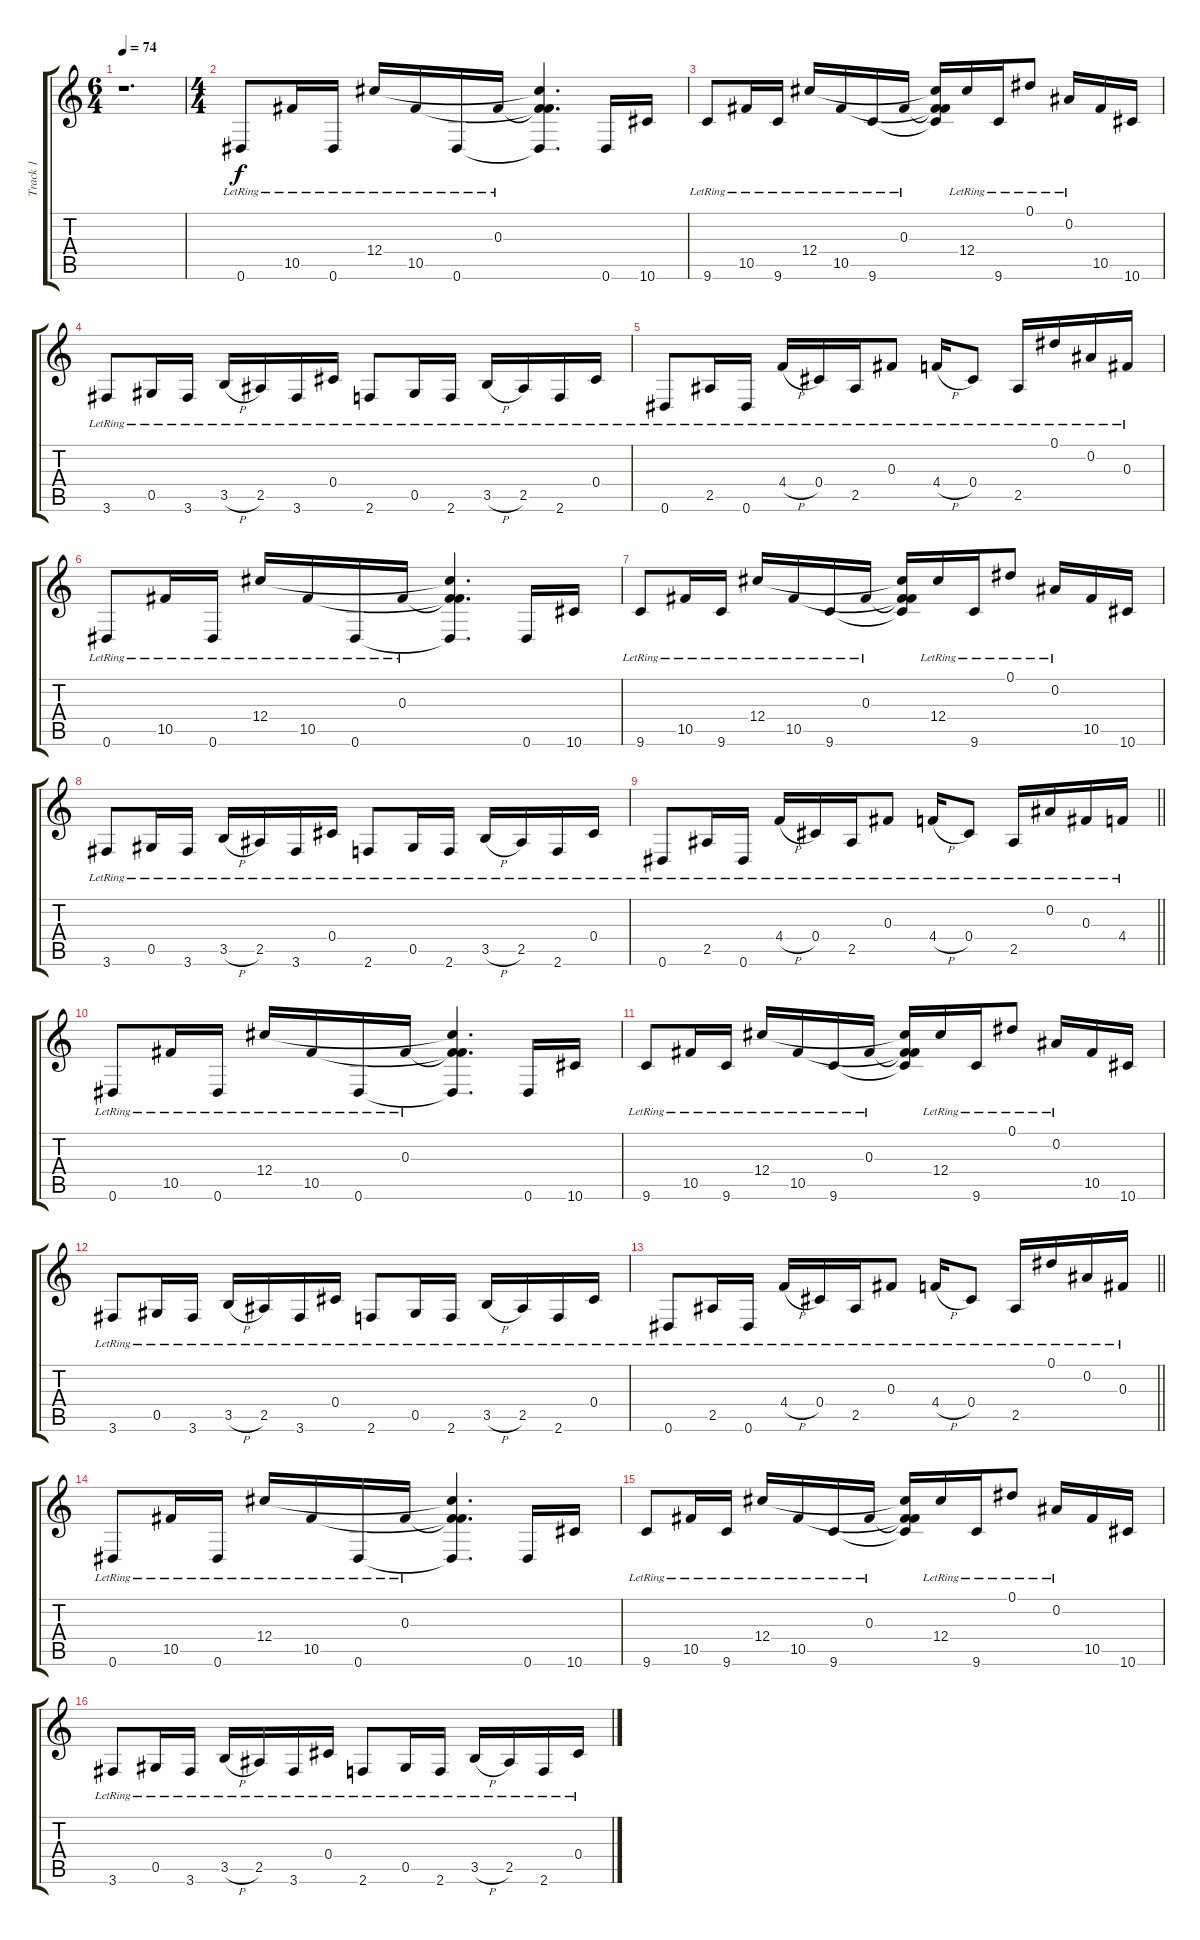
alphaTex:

\track ("Track 1" "Track 1") {instrument acousticguitarsteel}
\staff {score tabs}
\tuning (Eb4 Bb3 Gb3 Db3 Ab2 Eb2) {hide}
\ts (6 4)
\tempo 74
\clef g2
\ks c
r.1{d dy f instrument acousticguitarsteel} |
\ts (4 4)
0.6{lr}.8 10.5{lr}.16 0.6{lr}.16 12.4{lr}.16 10.5{lr}.16 0.6{lr}.16 0.3{lr}.16 (0.3{t} 12.4{t} 10.5{t} 0.6{t}).4{d} 0.6.16 10.6.16 |
9.6{lr}.8 10.5{lr}.16 9.6{lr}.16 12.4{lr}.16 10.5{lr}.16 9.6{lr}.16 0.3{lr}.16 (0.3{t} 12.4{t} 10.5{t} 9.6{t}).16 12.4{lr}.16 9.6{lr}.16 0.1{lr}.8 0.2{lr}.16 10.5.16 10.6.16 |
3.6{lr}.8 0.5{lr}.16 3.6{lr}.16 3.5{h lr}.16 2.5{lr}.16 3.6{lr}.16 0.4{lr}.16 2.6{lr}.8 0.5{lr}.16 2.6{lr}.16 3.5{h lr}.16 2.5{lr}.16 2.6{lr}.16 0.4{lr}.16 |
0.6{lr}.8 2.5{lr}.16 0.6{lr}.16 4.4{h lr}.16 0.4{lr}.16 2.5{lr}.16 0.3{lr}.8 4.4{h lr}.16 0.4{lr}.8 2.5{lr}.16 0.1{lr}.16 0.2{lr}.16 0.3{lr}.16 |
0.6{lr}.8 10.5{lr}.16 0.6{lr}.16 12.4{lr}.16 10.5{lr}.16 0.6{lr}.16 0.3{lr}.16 (0.3{t} 12.4{t} 10.5{t} 0.6{t}).4{d} 0.6.16 10.6.16 |
9.6{lr}.8 10.5{lr}.16 9.6{lr}.16 12.4{lr}.16 10.5{lr}.16 9.6{lr}.16 0.3{lr}.16 (0.3{t} 12.4{t} 10.5{t} 9.6{t}).16 12.4{lr}.16 9.6{lr}.16 0.1{lr}.8 0.2{lr}.16 10.5.16 10.6.16 |
3.6{lr}.8 0.5{lr}.16 3.6{lr}.16 3.5{h lr}.16 2.5{lr}.16 3.6{lr}.16 0.4{lr}.16 2.6{lr}.8 0.5{lr}.16 2.6{lr}.16 3.5{h lr}.16 2.5{lr}.16 2.6{lr}.16 0.4{lr}.16 |
\barLineRight lightlight
0.6{lr}.8 2.5{lr}.16 0.6{lr}.16 4.4{h lr}.16 0.4{lr}.16 2.5{lr}.16 0.3{lr}.8 4.4{h lr}.16 0.4{lr}.8 2.5{lr}.16 0.2{lr}.16 0.3{lr}.16 4.4{lr}.16 |
0.6{lr}.8 10.5{lr}.16 0.6{lr}.16 12.4{lr}.16 10.5{lr}.16 0.6{lr}.16 0.3{lr}.16 (0.3{t} 12.4{t} 10.5{t} 0.6{t}).4{d} 0.6.16 10.6.16 |
9.6{lr}.8 10.5{lr}.16 9.6{lr}.16 12.4{lr}.16 10.5{lr}.16 9.6{lr}.16 0.3{lr}.16 (0.3{t} 12.4{t} 10.5{t} 9.6{t}).16 12.4{lr}.16 9.6{lr}.16 0.1{lr}.8 0.2{lr}.16 10.5.16 10.6.16 |
3.6{lr}.8 0.5{lr}.16 3.6{lr}.16 3.5{h lr}.16 2.5{lr}.16 3.6{lr}.16 0.4{lr}.16 2.6{lr}.8 0.5{lr}.16 2.6{lr}.16 3.5{h lr}.16 2.5{lr}.16 2.6{lr}.16 0.4{lr}.16 |
\barLineRight lightlight
0.6{lr}.8 2.5{lr}.16 0.6{lr}.16 4.4{h lr}.16 0.4{lr}.16 2.5{lr}.16 0.3{lr}.8 4.4{h lr}.16 0.4{lr}.8 2.5{lr}.16 0.1{lr}.16 0.2{lr}.16 0.3{lr}.16 |
0.6{lr}.8 10.5{lr}.16 0.6{lr}.16 12.4{lr}.16 10.5{lr}.16 0.6{lr}.16 0.3{lr}.16 (0.3{t} 12.4{t} 10.5{t} 0.6{t}).4{d} 0.6.16 10.6.16 |
9.6{lr}.8 10.5{lr}.16 9.6{lr}.16 12.4{lr}.16 10.5{lr}.16 9.6{lr}.16 0.3{lr}.16 (0.3{t} 12.4{t} 10.5{t} 9.6{t}).16 12.4{lr}.16 9.6{lr}.16 0.1{lr}.8 0.2{lr}.16 10.5.16 10.6.16 |
3.6{lr}.8 0.5{lr}.16 3.6{lr}.16 3.5{h lr}.16 2.5{lr}.16 3.6{lr}.16 0.4{lr}.16 2.6{lr}.8 0.5{lr}.16 2.6{lr}.16 3.5{h lr}.16 2.5{lr}.16 2.6{lr}.16 0.4{lr}.16
